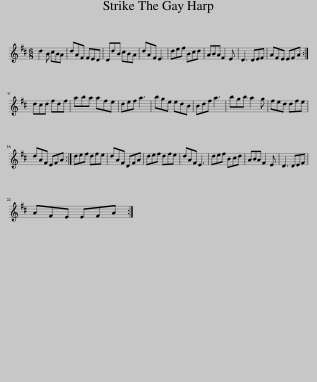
X:1
L:1/8
M:6/8
I:linebreak $
K:D
V:1 treble
V:1
 d2 B cBA | dAF FED | DdB cBA | dAF E3 | def Bcd | %5
 ABA F2 E | D3 DEF | AFE EFA :|$ dcd fdf | aba afe | %10
 def a3 | bge edB | Bdf a3 | bgb a2 g | fed dfe |$ %15
 dAF EFA :| def dfe | dAF DFA | def dfe | dAF E3 | %20
 def Bcd | ABA F2 E | D3 DEF |$ AFE EFA :| %24
